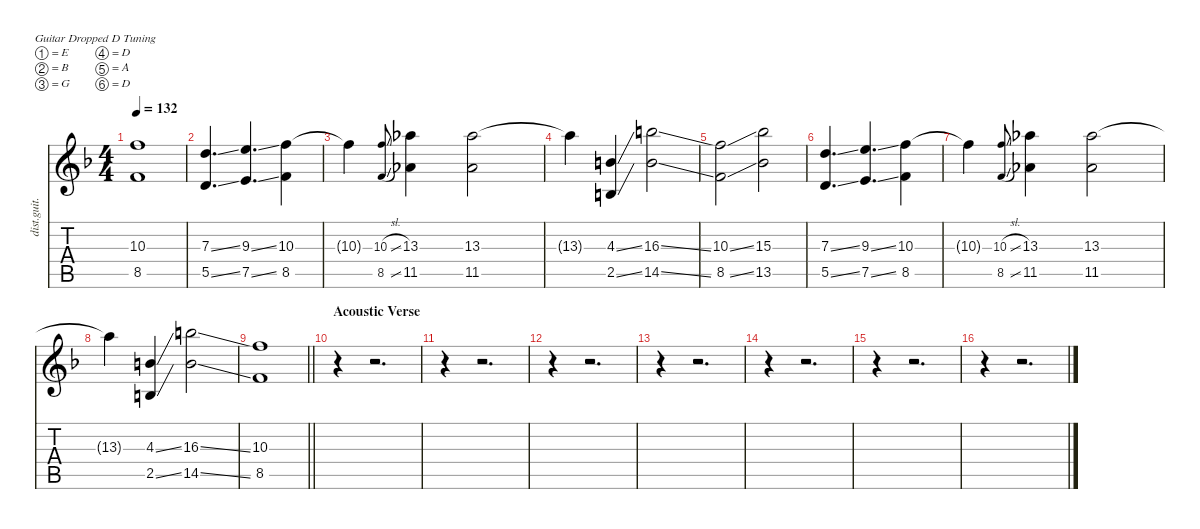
\defaultSystemsLayout 4
\hideDynamics
\bracketExtendMode nobrackets
\otherSystemsTrackNameOrientation horizontal
\track ("Lead Guitar" "dist.guit.") {instrument distortionguitar}
\staff {score tabs}
\tuning (E4 B3 G3 D3 A2 D2)
\ts (4 4)
\tempo 132
\clef g2
\ks dminor
(10.3{acc forcenatural} 8.5{acc forcenatural}).1{dy f beam Down} |
(7.3{ss acc forcenatural} 5.5{ss acc forcenatural}).4{d beam Up} (9.3{ss acc forcenatural} 7.5{ss acc forcenatural}).4{d beam Up} (10.3{acc forcenatural} 8.5{acc forcenatural}).4{beam Down} |
10.3{t acc forcenatural}.4{beam Down} (10.3{sl acc forcenatural} 8.5{sl acc forcenatural}).8{gr onbeat dy mf beam Up} (13.3{acc b} 11.5{acc b}).4{dy f beam Down} (13.3{acc b} 11.5{acc b}).2{beam Down} |
13.3{t acc b}.4{beam Down} (4.3{ss acc forcenatural} 2.5{ss acc forcenatural}).4{beam Up} (16.3{ss acc forcenatural} 14.5{ss acc forcenatural}).2{beam Down} |
(10.3{ss acc forcenatural} 8.5{ss acc forcenatural}).2{beam Down} (15.3{acc b} 13.5{acc b}).2{beam Down} |
(7.3{ss acc forcenatural} 5.5{ss acc forcenatural}).4{d beam Up} (9.3{ss acc forcenatural} 7.5{ss acc forcenatural}).4{d beam Up} (10.3{acc forcenatural} 8.5{acc forcenatural}).4{beam Down} |
10.3{t acc forcenatural}.4{beam Down} (10.3{sl acc forcenatural} 8.5{sl acc forcenatural}).8{gr onbeat dy mf beam Up} (13.3{acc b} 11.5{acc b}).4{dy f beam Down} (13.3{acc b} 11.5{acc b}).2{beam Down} |
13.3{t acc b}.4{beam Down} (4.3{ss acc forcenatural} 2.5{ss acc forcenatural}).4{beam Up} (16.3{ss acc forcenatural} 14.5{ss acc forcenatural}).2{beam Down} |
\barLineRight lightlight
(10.3{acc forcenatural} 8.5{acc forcenatural}).1{beam Down} |
\section ("" "Acoustic Verse")
r.4{beam Down} r.2{d beam Down} |
r.4{beam Down} r.2{d beam Down} |
r.4{beam Down} r.2{d beam Down} |
r.4{beam Down} r.2{d beam Down} |
r.4{beam Down} r.2{d beam Down} |
r.4{beam Down} r.2{d beam Down} |
r.4{beam Down} r.2{d beam Down}
